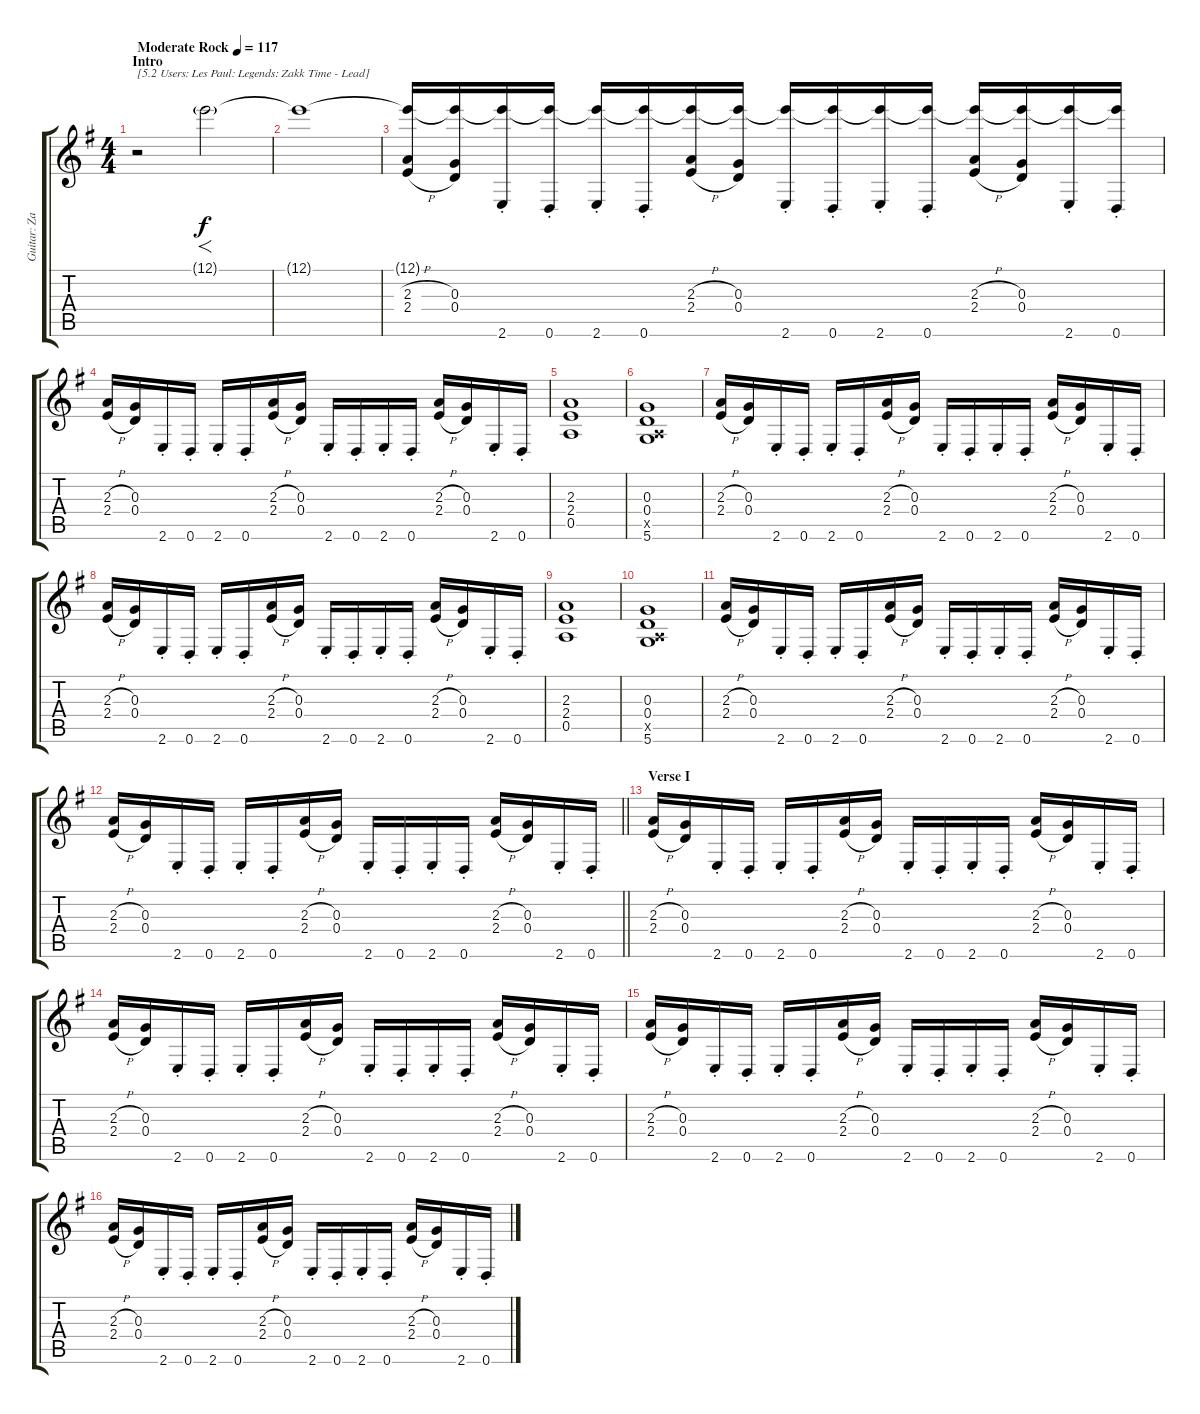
\track ("Guitar: Zakk" "Guitar: Za") {instrument overdrivenguitar}
\staff {score tabs}
\tuning (E4 B3 G3 D3 A2 D2) {hide}
\ts (4 4)
\section ("" "Intro")
\tempo (117 "Moderate Rock")
\clef g2
\ks g
r.2{txt "[5.2 Users: Les Paul: Legends: Zakk Time - Lead]" dy f instrument overdrivenguitar} 12.1{g}.2{f} |
12.1{t}.1 |
(12.1{t} 2.3{h} 2.4{h}).16 (12.1{t} 0.3 0.4).16 (12.1{t} 2.6{st}).16 (12.1{t} 0.6{st}).16 (12.1{t} 2.6{st}).16 (12.1{t} 0.6{st}).16 (12.1{t} 2.3{h} 2.4{h}).16 (12.1{t} 0.3 0.4).16 (12.1{t} 2.6{st}).16 (12.1{t} 0.6{st}).16 (12.1{t} 2.6{st}).16 (12.1{t} 0.6{st}).16 (12.1{t} 2.3{h} 2.4{h}).16 (12.1{t} 0.3 0.4).16 (12.1{t} 2.6{st}).16 (12.1{t} 0.6{st}).16 |
(2.3{h} 2.4{h}).16 (0.3 0.4).16 2.6{st}.16 0.6{st}.16 2.6{st}.16 0.6{st}.16 (2.3{h} 2.4{h}).16 (0.3 0.4).16 2.6{st}.16 0.6{st}.16 2.6{st}.16 0.6{st}.16 (2.3{h} 2.4{h}).16 (0.3 0.4).16 2.6{st}.16 0.6{st}.16 |
(2.3 2.4 0.5).1 |
(0.3 0.4 0.5{x} 5.6).1 |
(2.3{h} 2.4{h}).16 (0.3 0.4).16 2.6{st}.16 0.6{st}.16 2.6{st}.16 0.6{st}.16 (2.3{h} 2.4{h}).16 (0.3 0.4).16 2.6{st}.16 0.6{st}.16 2.6{st}.16 0.6{st}.16 (2.3{h} 2.4{h}).16 (0.3 0.4).16 2.6{st}.16 0.6{st}.16 |
(2.3{h} 2.4{h}).16 (0.3 0.4).16 2.6{st}.16 0.6{st}.16 2.6{st}.16 0.6{st}.16 (2.3{h} 2.4{h}).16 (0.3 0.4).16 2.6{st}.16 0.6{st}.16 2.6{st}.16 0.6{st}.16 (2.3{h} 2.4{h}).16 (0.3 0.4).16 2.6{st}.16 0.6{st}.16 |
(2.3 2.4 0.5).1 |
(0.3 0.4 0.5{x} 5.6).1 |
(2.3{h} 2.4{h}).16 (0.3 0.4).16 2.6{st}.16 0.6{st}.16 2.6{st}.16 0.6{st}.16 (2.3{h} 2.4{h}).16 (0.3 0.4).16 2.6{st}.16 0.6{st}.16 2.6{st}.16 0.6{st}.16 (2.3{h} 2.4{h}).16 (0.3 0.4).16 2.6{st}.16 0.6{st}.16 |
\barLineRight lightlight
(2.3{h} 2.4{h}).16 (0.3 0.4).16 2.6{st}.16 0.6{st}.16 2.6{st}.16 0.6{st}.16 (2.3{h} 2.4{h}).16 (0.3 0.4).16 2.6{st}.16 0.6{st}.16 2.6{st}.16 0.6{st}.16 (2.3{h} 2.4{h}).16 (0.3 0.4).16 2.6{st}.16 0.6{st}.16 |
\section ("" "Verse I")
(2.3{h} 2.4{h}).16 (0.3 0.4).16 2.6{st}.16 0.6{st}.16 2.6{st}.16 0.6{st}.16 (2.3{h} 2.4{h}).16 (0.3 0.4).16 2.6{st}.16 0.6{st}.16 2.6{st}.16 0.6{st}.16 (2.3{h} 2.4{h}).16 (0.3 0.4).16 2.6{st}.16 0.6{st}.16 |
(2.3{h} 2.4{h}).16 (0.3 0.4).16 2.6{st}.16 0.6{st}.16 2.6{st}.16 0.6{st}.16 (2.3{h} 2.4{h}).16 (0.3 0.4).16 2.6{st}.16 0.6{st}.16 2.6{st}.16 0.6{st}.16 (2.3{h} 2.4{h}).16 (0.3 0.4).16 2.6{st}.16 0.6{st}.16 |
(2.3{h} 2.4{h}).16 (0.3 0.4).16 2.6{st}.16 0.6{st}.16 2.6{st}.16 0.6{st}.16 (2.3{h} 2.4{h}).16 (0.3 0.4).16 2.6{st}.16 0.6{st}.16 2.6{st}.16 0.6{st}.16 (2.3{h} 2.4{h}).16 (0.3 0.4).16 2.6{st}.16 0.6{st}.16 |
(2.3{h} 2.4{h}).16 (0.3 0.4).16 2.6{st}.16 0.6{st}.16 2.6{st}.16 0.6{st}.16 (2.3{h} 2.4{h}).16 (0.3 0.4).16 2.6{st}.16 0.6{st}.16 2.6{st}.16 0.6{st}.16 (2.3{h} 2.4{h}).16 (0.3 0.4).16 2.6{st}.16 0.6{st}.16
